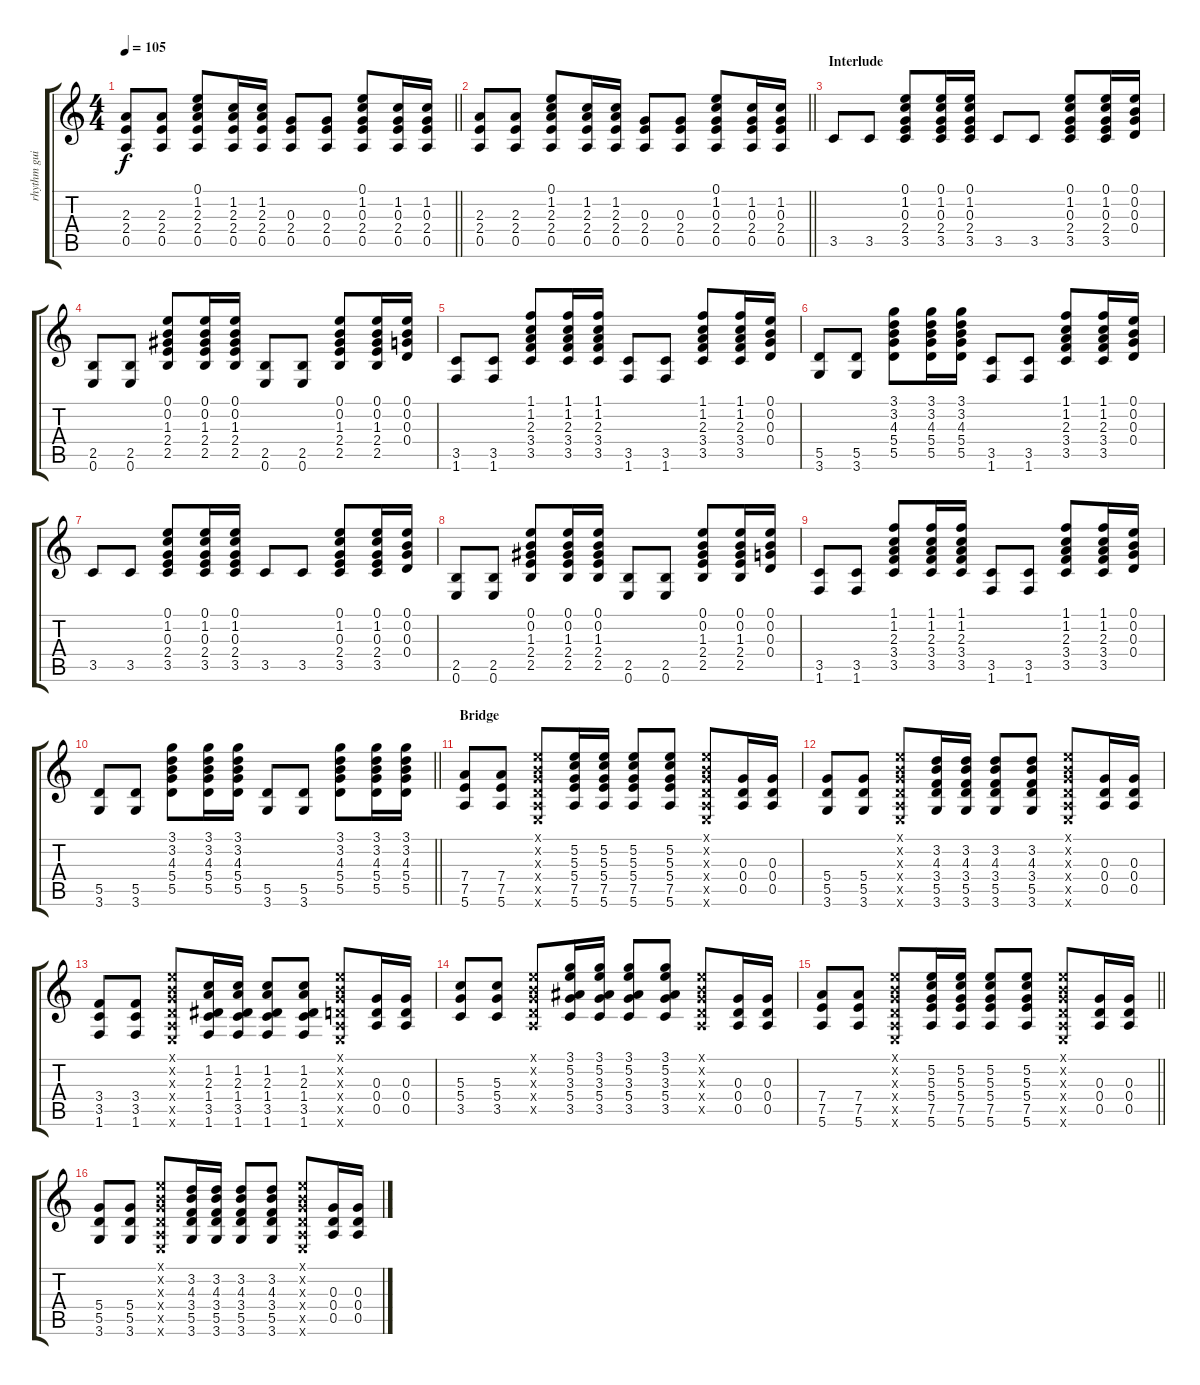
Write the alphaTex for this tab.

\track ("rhythm guitar" "rhythm gui") {instrument acousticguitarsteel}
\staff {score tabs}
\tuning (E4 B3 G3 D3 A2 E2) {hide}
\ts (4 4)
\tempo 105
\clef g2
\barLineRight lightlight
\ks c
(2.3 2.4 0.5).8{dy f} (2.3 2.4 0.5).8 (0.1 1.2 2.3 2.4 0.5).8 (1.2 2.3 2.4 0.5).16 (1.2 2.3 2.4 0.5).16 (0.3 2.4 0.5).8 (0.3 2.4 0.5).8 (0.1 1.2 0.3 2.4 0.5).8 (1.2 0.3 2.4 0.5).16 (1.2 0.3 2.4 0.5).16 |
\barLineRight lightlight
(2.3 2.4 0.5).8 (2.3 2.4 0.5).8 (0.1 1.2 2.3 2.4 0.5).8 (1.2 2.3 2.4 0.5).16 (1.2 2.3 2.4 0.5).16 (0.3 2.4 0.5).8 (0.3 2.4 0.5).8 (0.1 1.2 0.3 2.4 0.5).8 (1.2 0.3 2.4 0.5).16 (1.2 0.3 2.4 0.5).16 |
\section ("" "Interlude")
3.5.8 3.5.8 (0.1 1.2 0.3 2.4 3.5).8 (0.1 1.2 0.3 2.4 3.5).16 (0.1 1.2 0.3 2.4 3.5).16 3.5.8 3.5.8 (0.1 1.2 0.3 2.4 3.5).8 (0.1 1.2 0.3 2.4 3.5).16 (0.1 0.2 0.3 0.4).16 |
(2.5 0.6).8 (2.5 0.6).8 (0.1 0.2 1.3 2.4 2.5).8 (0.1 0.2 1.3 2.4 2.5).16 (0.1 0.2 1.3 2.4 2.5).16 (2.5 0.6).8 (2.5 0.6).8 (0.1 0.2 1.3 2.4 2.5).8 (0.1 0.2 1.3 2.4 2.5).16 (0.1 0.2 0.3 0.4).16 |
(3.5 1.6).8 (3.5 1.6).8 (1.1 1.2 2.3 3.4 3.5).8 (1.1 1.2 2.3 3.4 3.5).16 (1.1 1.2 2.3 3.4 3.5).16 (3.5 1.6).8 (3.5 1.6).8 (1.1 1.2 2.3 3.4 3.5).8 (1.1 1.2 2.3 3.4 3.5).16 (0.1 0.2 0.3 0.4).16 |
(5.5 3.6).8 (5.5 3.6).8 (3.1 3.2 4.3 5.4 5.5).8 (3.1 3.2 4.3 5.4 5.5).16 (3.1 3.2 4.3 5.4 5.5).16 (3.5 1.6).8 (3.5 1.6).8 (1.1 1.2 2.3 3.4 3.5).8 (1.1 1.2 2.3 3.4 3.5).16 (0.1 0.2 0.3 0.4).16 |
3.5.8 3.5.8 (0.1 1.2 0.3 2.4 3.5).8 (0.1 1.2 0.3 2.4 3.5).16 (0.1 1.2 0.3 2.4 3.5).16 3.5.8 3.5.8 (0.1 1.2 0.3 2.4 3.5).8 (0.1 1.2 0.3 2.4 3.5).16 (0.1 0.2 0.3 0.4).16 |
(2.5 0.6).8 (2.5 0.6).8 (0.1 0.2 1.3 2.4 2.5).8 (0.1 0.2 1.3 2.4 2.5).16 (0.1 0.2 1.3 2.4 2.5).16 (2.5 0.6).8 (2.5 0.6).8 (0.1 0.2 1.3 2.4 2.5).8 (0.1 0.2 1.3 2.4 2.5).16 (0.1 0.2 0.3 0.4).16 |
(3.5 1.6).8 (3.5 1.6).8 (1.1 1.2 2.3 3.4 3.5).8 (1.1 1.2 2.3 3.4 3.5).16 (1.1 1.2 2.3 3.4 3.5).16 (3.5 1.6).8 (3.5 1.6).8 (1.1 1.2 2.3 3.4 3.5).8 (1.1 1.2 2.3 3.4 3.5).16 (0.1 0.2 0.3 0.4).16 |
\barLineRight lightlight
(5.5 3.6).8 (5.5 3.6).8 (3.1 3.2 4.3 5.4 5.5).8 (3.1 3.2 4.3 5.4 5.5).16 (3.1 3.2 4.3 5.4 5.5).16 (5.5 3.6).8 (5.5 3.6).8 (3.1 3.2 4.3 5.4 5.5).8 (3.1 3.2 4.3 5.4 5.5).16 (3.1 3.2 4.3 5.4 5.5).16 |
\section ("" "Bridge")
(7.4 7.5 5.6).8 (7.4 7.5 5.6).8 (0.1{x} 0.2{x} 0.3{x} 0.4{x} 0.5{x} 0.6{x}).8 (5.2 5.3 5.4 7.5 5.6).16 (5.2 5.3 5.4 7.5 5.6).16 (5.2 5.3 5.4 7.5 5.6).8 (5.2 5.3 5.4 7.5 5.6).8 (0.1{x} 0.2{x} 0.3{x} 0.4{x} 0.5{x} 0.6{x}).8 (0.3 0.4 0.5).16 (0.3 0.4 0.5).16 |
(5.4 5.5 3.6).8 (5.4 5.5 3.6).8 (0.1{x} 0.2{x} 0.3{x} 0.4{x} 0.5{x} 0.6{x}).8 (3.2 4.3 3.4 5.5 3.6).16 (3.2 4.3 3.4 5.5 3.6).16 (3.2 4.3 3.4 5.5 3.6).8 (3.2 4.3 3.4 5.5 3.6).8 (0.1{x} 0.2{x} 0.3{x} 0.4{x} 0.5{x} 0.6{x}).8 (0.3 0.4 0.5).16 (0.3 0.4 0.5).16 |
(3.4 3.5 1.6).8 (3.4 3.5 1.6).8 (0.1{x} 0.2{x} 0.3{x} 0.4{x} 0.5{x} 0.6{x}).8 (1.2 2.3 1.4 3.5 1.6).16 (1.2 2.3 1.4 3.5 1.6).16 (1.2 2.3 1.4 3.5 1.6).8 (1.2 2.3 1.4 3.5 1.6).8 (0.1{x} 0.2{x} 0.3{x} 0.4{x} 0.5{x} 0.6{x}).8 (0.3 0.4 0.5).16 (0.3 0.4 0.5).16 |
(5.3 5.4 3.5).8 (5.3 5.4 3.5).8 (0.1{x} 0.2{x} 0.3{x} 0.4{x} 0.5{x}).8 (3.1 5.2 3.3 5.4 3.5).16 (3.1 5.2 3.3 5.4 3.5).16 (3.1 5.2 3.3 5.4 3.5).8 (3.1 5.2 3.3 5.4 3.5).8 (0.1{x} 0.2{x} 0.3{x} 0.4{x} 0.5{x}).8 (0.3 0.4 0.5).16 (0.3 0.4 0.5).16 |
\barLineRight lightlight
(7.4 7.5 5.6).8 (7.4 7.5 5.6).8 (0.1{x} 0.2{x} 0.3{x} 0.4{x} 0.5{x} 0.6{x}).8 (5.2 5.3 5.4 7.5 5.6).16 (5.2 5.3 5.4 7.5 5.6).16 (5.2 5.3 5.4 7.5 5.6).8 (5.2 5.3 5.4 7.5 5.6).8 (0.1{x} 0.2{x} 0.3{x} 0.4{x} 0.5{x} 0.6{x}).8 (0.3 0.4 0.5).16 (0.3 0.4 0.5).16 |
(5.4 5.5 3.6).8 (5.4 5.5 3.6).8 (0.1{x} 0.2{x} 0.3{x} 0.4{x} 0.5{x} 0.6{x}).8 (3.2 4.3 3.4 5.5 3.6).16 (3.2 4.3 3.4 5.5 3.6).16 (3.2 4.3 3.4 5.5 3.6).8 (3.2 4.3 3.4 5.5 3.6).8 (0.1{x} 0.2{x} 0.3{x} 0.4{x} 0.5{x} 0.6{x}).8 (0.3 0.4 0.5).16 (0.3 0.4 0.5).16
